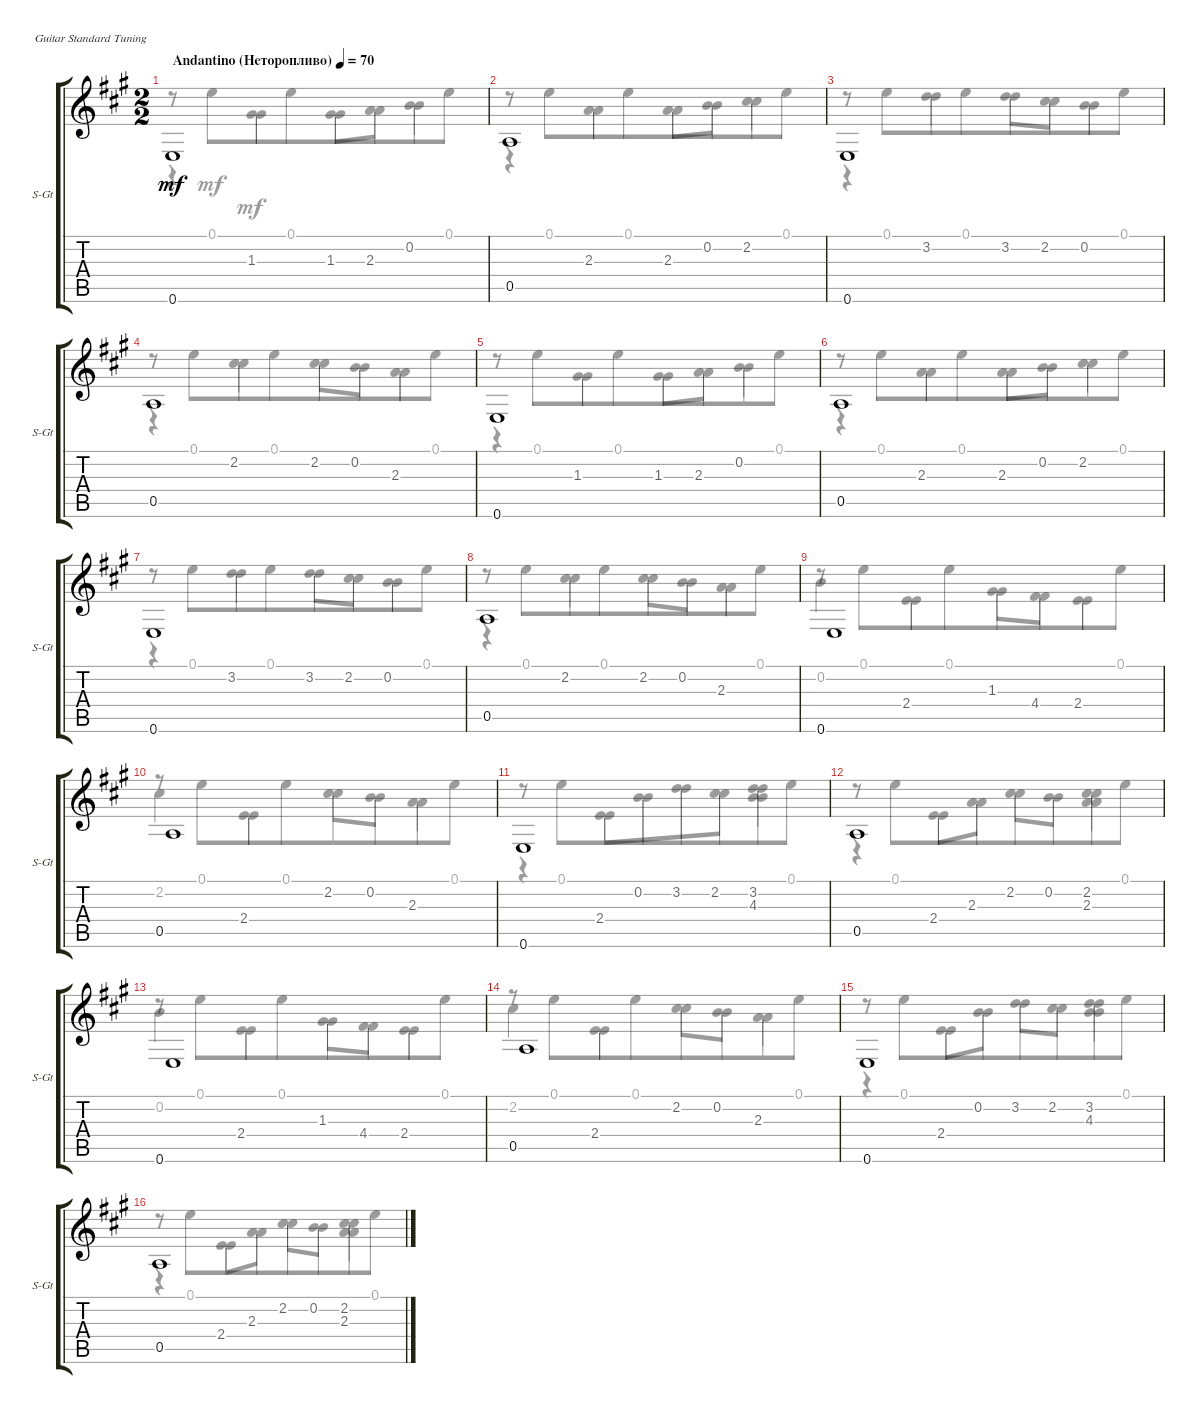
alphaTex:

\defaultSystemsLayout 4
\bracketExtendMode groupsimilarinstruments
\useSystemSignSeparator
\singleTrackTrackNamePolicy allsystems
\multiTrackTrackNamePolicy allsystems
\firstSystemTrackNameOrientation horizontal
\otherSystemsTrackNameOrientation horizontal
\track ("Steel Guitar" "S-Gt") {instrument acousticguitarsteel}
\staff {score tabs}
\tuning (E4 B3 G3 D3 A2 E2)
\voice
\ts (2 2)
\beaming (8 8)
\tempo (70 "Andantino (Неторопливо)")
\clef g2
\ks a
0.6.1{dy mf instrument acousticguitarsteel} |
0.5.1 |
0.6.1 |
0.5.1 |
0.6.1 |
0.5.1 |
0.6.1 |
0.5.1 |
0.6.1 |
0.5.1 |
0.6.1 |
0.5.1 |
0.6.1 |
0.5.1 |
0.6.1 |
0.5.1
\voice
\clef g2
\ottava regular
\simile none
\ks a
r.8{dy mf} 0.1.8 1.3.8 0.1.8 1.3.8 2.3.8 0.2.8 0.1.8 |
r.8 0.1.8 2.3.8 0.1.8 2.3.8 0.2.8 2.2.8 0.1.8 |
r.8 0.1.8 3.2.8 0.1.8 3.2.8 2.2.8 0.2.8 0.1.8 |
r.8 0.1.8 2.2.8 0.1.8 2.2.8 0.2.8 2.3.8 0.1.8 |
r.8 0.1.8 1.3.8 0.1.8 1.3.8 2.3.8 0.2.8 0.1.8 |
r.8 0.1.8 2.3.8 0.1.8 2.3.8 0.2.8 2.2.8 0.1.8 |
r.8 0.1.8 3.2.8 0.1.8 3.2.8 2.2.8 0.2.8 0.1.8 |
r.8 0.1.8 2.2.8 0.1.8 2.2.8 0.2.8 2.3.8 0.1.8 |
r.8 0.1.8 2.4.8 0.1.8 1.3.8 4.4.8 2.4.8 0.1.8 |
r.8 0.1.8 2.4.8 0.1.8 2.2.8 0.2.8 2.3.8 0.1.8 |
r.8 0.1.8 2.4.8 0.2.8 3.2.8 2.2.8 (3.2 4.3).8 0.1.8 |
r.8 0.1.8 2.4.8 2.3.8 2.2.8 0.2.8 (2.2 2.3).8 0.1.8 |
r.8 0.1.8 2.4.8 0.1.8 1.3.8 4.4.8 2.4.8 0.1.8 |
r.8 0.1.8 2.4.8 0.1.8 2.2.8 0.2.8 2.3.8 0.1.8 |
r.8 0.1.8 2.4.8 0.2.8 3.2.8 2.2.8 (3.2 4.3).8 0.1.8 |
r.8 0.1.8 2.4.8 2.3.8 2.2.8 0.2.8 (2.2 2.3).8 0.1.8
\voice
\clef g2
\ottava regular
\simile none
\ks a
r.4{dy mf} 1.3.4 1.3.8 2.3.8 0.2.4 |
r.4 2.3.4 2.3.8 0.2.8 2.2.4 |
r.4 3.2.4 3.2.8 2.2.8 0.2.4 |
r.4 2.2.4 2.2.8 0.2.8 2.3.4 |
r.4 1.3.4 1.3.8 2.3.8 0.2.4 |
r.4 2.3.4 2.3.8 0.2.8 2.2.4 |
r.4 3.2.4 3.2.8 2.2.8 0.2.4 |
r.4 2.2.4 2.2.8 0.2.8 2.3.4 |
0.2.4 2.4.4 1.3.8 4.4.8 2.4.4 |
2.2.4 2.4.4 2.2.8 0.2.8 2.3.4 |
r.4 2.4.8 0.2.8 3.2.8 2.2.8 (3.2 4.3).4 |
r.4 2.4.8 2.3.8{beam split} 2.2.8 0.2.8 (2.2 2.3).4 |
0.2.4 2.4.4 1.3.8 4.4.8 2.4.4 |
2.2.4 2.4.4 2.2.8 0.2.8 2.3.4 |
r.4 2.4.8 0.2.8{beam split} 3.2.8 2.2.8 (3.2 4.3).4 |
r.4 2.4.8 2.3.8{beam split} 2.2.8 0.2.8 (2.2 2.3).4
